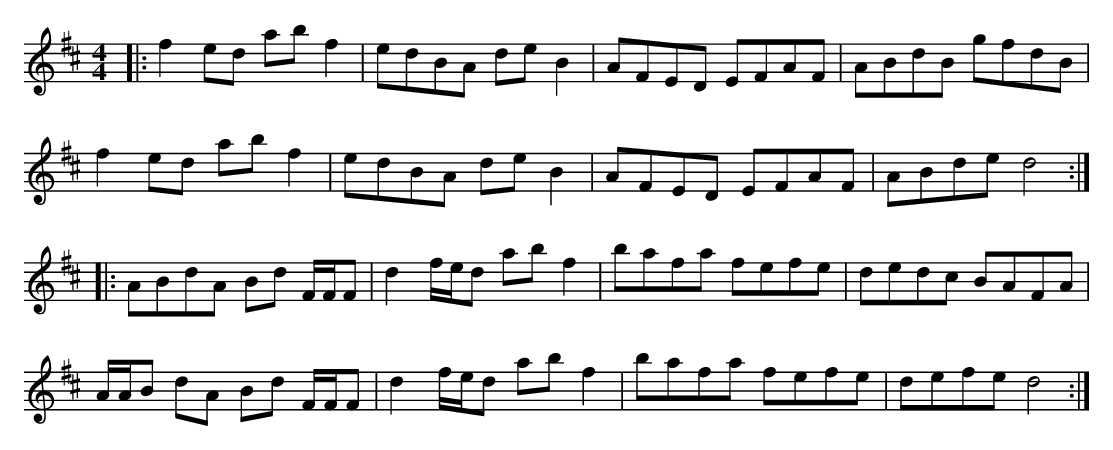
X:1
M:4/4
K:D
|:f2ed abf2|edBA deB2|AFED EFAF|ABdB gfdB|
f2ed abf2|edBA deB2|AFED EFAF|ABde d4:|
|:ABdA Bd F/F/F|d2 f/e/d abf2|bafa fefe|dedc BAFA|
A/A/B dA Bd F/F/F|d2 f/e/d abf2|bafa fefe|defe d4:|
